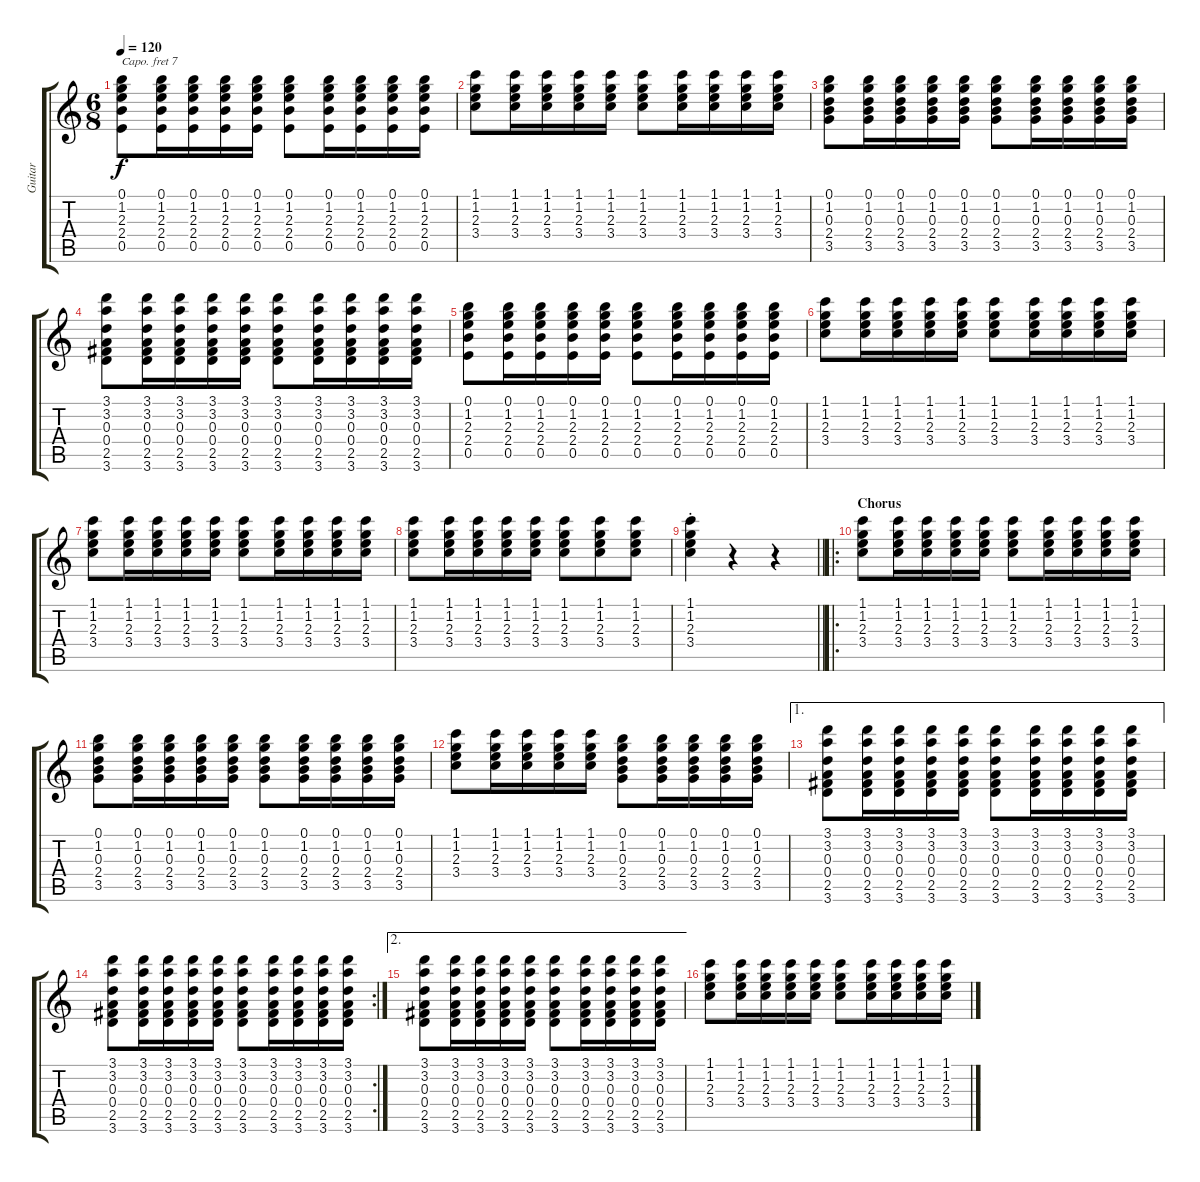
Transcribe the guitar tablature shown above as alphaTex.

\track ("Guitar" "Guitar") {instrument acousticguitarnylon}
\staff {score tabs}
\capo 7
\tuning (E4 B3 G3 D3 A2 E2) {hide}
\ts (6 8)
\tempo 120
\clef g2
\ks c
(0.1 1.2 2.3 2.4 0.5).8{dy f} (0.1 1.2 2.3 2.4 0.5).16 (0.1 1.2 2.3 2.4 0.5).16 (0.1 1.2 2.3 2.4 0.5).16 (0.1 1.2 2.3 2.4 0.5).16 (0.1 1.2 2.3 2.4 0.5).8 (0.1 1.2 2.3 2.4 0.5).16 (0.1 1.2 2.3 2.4 0.5).16 (0.1 1.2 2.3 2.4 0.5).16 (0.1 1.2 2.3 2.4 0.5).16 |
(1.1 1.2 2.3 3.4).8 (1.1 1.2 2.3 3.4).16 (1.1 1.2 2.3 3.4).16 (1.1 1.2 2.3 3.4).16 (1.1 1.2 2.3 3.4).16 (1.1 1.2 2.3 3.4).8 (1.1 1.2 2.3 3.4).16 (1.1 1.2 2.3 3.4).16 (1.1 1.2 2.3 3.4).16 (1.1 1.2 2.3 3.4).16 |
(0.1 1.2 0.3 2.4 3.5).8 (0.1 1.2 0.3 2.4 3.5).16 (0.1 1.2 0.3 2.4 3.5).16 (0.1 1.2 0.3 2.4 3.5).16 (0.1 1.2 0.3 2.4 3.5).16 (0.1 1.2 0.3 2.4 3.5).8 (0.1 1.2 0.3 2.4 3.5).16 (0.1 1.2 0.3 2.4 3.5).16 (0.1 1.2 0.3 2.4 3.5).16 (0.1 1.2 0.3 2.4 3.5).16 |
(3.1 3.2 0.3 0.4 2.5 3.6).8 (3.1 3.2 0.3 0.4 2.5 3.6).16 (3.1 3.2 0.3 0.4 2.5 3.6).16 (3.1 3.2 0.3 0.4 2.5 3.6).16 (3.1 3.2 0.3 0.4 2.5 3.6).16 (3.1 3.2 0.3 0.4 2.5 3.6).8 (3.1 3.2 0.3 0.4 2.5 3.6).16 (3.1 3.2 0.3 0.4 2.5 3.6).16 (3.1 3.2 0.3 0.4 2.5 3.6).16 (3.1 3.2 0.3 0.4 2.5 3.6).16 |
(0.1 1.2 2.3 2.4 0.5).8 (0.1 1.2 2.3 2.4 0.5).16 (0.1 1.2 2.3 2.4 0.5).16 (0.1 1.2 2.3 2.4 0.5).16 (0.1 1.2 2.3 2.4 0.5).16 (0.1 1.2 2.3 2.4 0.5).8 (0.1 1.2 2.3 2.4 0.5).16 (0.1 1.2 2.3 2.4 0.5).16 (0.1 1.2 2.3 2.4 0.5).16 (0.1 1.2 2.3 2.4 0.5).16 |
(1.1 1.2 2.3 3.4).8 (1.1 1.2 2.3 3.4).16 (1.1 1.2 2.3 3.4).16 (1.1 1.2 2.3 3.4).16 (1.1 1.2 2.3 3.4).16 (1.1 1.2 2.3 3.4).8 (1.1 1.2 2.3 3.4).16 (1.1 1.2 2.3 3.4).16 (1.1 1.2 2.3 3.4).16 (1.1 1.2 2.3 3.4).16 |
(1.1 1.2 2.3 3.4).8 (1.1 1.2 2.3 3.4).16 (1.1 1.2 2.3 3.4).16 (1.1 1.2 2.3 3.4).16 (1.1 1.2 2.3 3.4).16 (1.1 1.2 2.3 3.4).8 (1.1 1.2 2.3 3.4).16 (1.1 1.2 2.3 3.4).16 (1.1 1.2 2.3 3.4).16 (1.1 1.2 2.3 3.4).16 |
(1.1 1.2 2.3 3.4).8 (1.1 1.2 2.3 3.4).16 (1.1 1.2 2.3 3.4).16 (1.1 1.2 2.3 3.4).16 (1.1 1.2 2.3 3.4).16 (1.1 1.2 2.3 3.4).8 (1.1 1.2 2.3 3.4).8 (1.1 1.2 2.3 3.4).8 |
\barLineRight lightlight
(1.1{st} 1.2{st} 2.3{st} 3.4{st}).4 r.4 r.4 |
\ro
\section ("" "Chorus")
(1.1 1.2 2.3 3.4).8 (1.1 1.2 2.3 3.4).16 (1.1 1.2 2.3 3.4).16 (1.1 1.2 2.3 3.4).16 (1.1 1.2 2.3 3.4).16 (1.1 1.2 2.3 3.4).8 (1.1 1.2 2.3 3.4).16 (1.1 1.2 2.3 3.4).16 (1.1 1.2 2.3 3.4).16 (1.1 1.2 2.3 3.4).16 |
(0.1 1.2 0.3 2.4 3.5).8 (0.1 1.2 0.3 2.4 3.5).16 (0.1 1.2 0.3 2.4 3.5).16 (0.1 1.2 0.3 2.4 3.5).16 (0.1 1.2 0.3 2.4 3.5).16 (0.1 1.2 0.3 2.4 3.5).8 (0.1 1.2 0.3 2.4 3.5).16 (0.1 1.2 0.3 2.4 3.5).16 (0.1 1.2 0.3 2.4 3.5).16 (0.1 1.2 0.3 2.4 3.5).16 |
(1.1 1.2 2.3 3.4).8 (1.1 1.2 2.3 3.4).16 (1.1 1.2 2.3 3.4).16 (1.1 1.2 2.3 3.4).16 (1.1 1.2 2.3 3.4).16 (0.1 1.2 0.3 2.4 3.5).8 (0.1 1.2 0.3 2.4 3.5).16 (0.1 1.2 0.3 2.4 3.5).16 (0.1 1.2 0.3 2.4 3.5).16 (0.1 1.2 0.3 2.4 3.5).16 |
\ae 1
(3.1 3.2 0.3 0.4 2.5 3.6).8 (3.1 3.2 0.3 0.4 2.5 3.6).16 (3.1 3.2 0.3 0.4 2.5 3.6).16 (3.1 3.2 0.3 0.4 2.5 3.6).16 (3.1 3.2 0.3 0.4 2.5 3.6).16 (3.1 3.2 0.3 0.4 2.5 3.6).8 (3.1 3.2 0.3 0.4 2.5 3.6).16 (3.1 3.2 0.3 0.4 2.5 3.6).16 (3.1 3.2 0.3 0.4 2.5 3.6).16 (3.1 3.2 0.3 0.4 2.5 3.6).16 |
\rc 2
(3.1 3.2 0.3 0.4 2.5 3.6).8 (3.1 3.2 0.3 0.4 2.5 3.6).16 (3.1 3.2 0.3 0.4 2.5 3.6).16 (3.1 3.2 0.3 0.4 2.5 3.6).16 (3.1 3.2 0.3 0.4 2.5 3.6).16 (3.1 3.2 0.3 0.4 2.5 3.6).8 (3.1 3.2 0.3 0.4 2.5 3.6).16 (3.1 3.2 0.3 0.4 2.5 3.6).16 (3.1 3.2 0.3 0.4 2.5 3.6).16 (3.1 3.2 0.3 0.4 2.5 3.6).16 |
\ae 2
(3.1 3.2 0.3 0.4 2.5 3.6).8 (3.1 3.2 0.3 0.4 2.5 3.6).16 (3.1 3.2 0.3 0.4 2.5 3.6).16 (3.1 3.2 0.3 0.4 2.5 3.6).16 (3.1 3.2 0.3 0.4 2.5 3.6).16 (3.1 3.2 0.3 0.4 2.5 3.6).8 (3.1 3.2 0.3 0.4 2.5 3.6).16 (3.1 3.2 0.3 0.4 2.5 3.6).16 (3.1 3.2 0.3 0.4 2.5 3.6).16 (3.1 3.2 0.3 0.4 2.5 3.6).16 |
(1.1 1.2 2.3 3.4).8 (1.1 1.2 2.3 3.4).16 (1.1 1.2 2.3 3.4).16 (1.1 1.2 2.3 3.4).16 (1.1 1.2 2.3 3.4).16 (1.1 1.2 2.3 3.4).8 (1.1 1.2 2.3 3.4).16 (1.1 1.2 2.3 3.4).16 (1.1 1.2 2.3 3.4).16 (1.1 1.2 2.3 3.4).16
